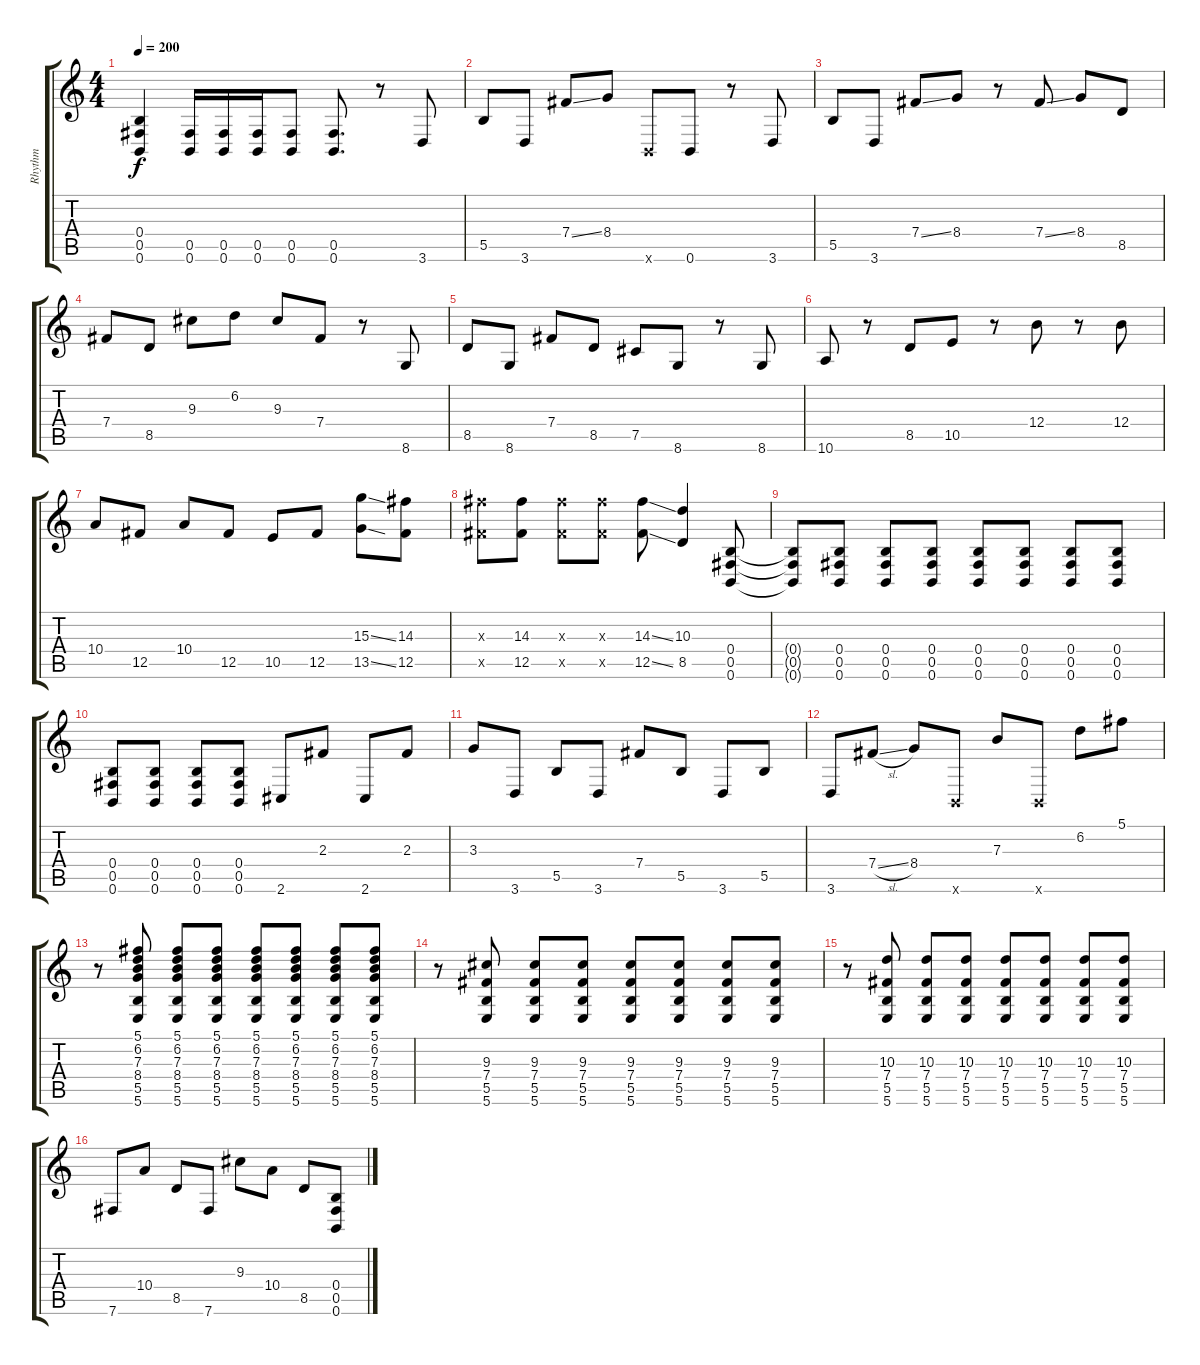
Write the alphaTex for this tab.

\track ("Rhythm" "Rhythm") {instrument distortionguitar}
\staff {score tabs}
\tuning (Db4 Ab3 E3 B2 Gb2 B1) {hide}
\ts (4 4)
\tempo 200
\clef g2
\ks c
(0.4{t} 0.5{t} 0.6{t}).4{dy f} (0.5 0.6).16 (0.5 0.6).16 (0.5 0.6).16 (0.5 0.6).8 (0.5 0.6).8{d} r.8 3.6.8 |
5.5.8 3.6.8 7.4{ss}.8 8.4.8 0.6{x}.8 0.6.8 r.8 3.6.8 |
5.5.8 3.6.8 7.4{ss}.8 8.4.8 r.8 7.4{ss}.8 8.4.8 8.5.8 |
7.4.8 8.5.8 9.3.8 6.2.8 9.3.8 7.4.8 r.8 8.6.8 |
8.5.8 8.6.8 7.4.8 8.5.8 7.5.8 8.6.8 r.8 8.6.8 |
10.6.8 r.8 8.5.8 10.5.8 r.8 12.4.8 r.8 12.4.8 |
10.4.8 12.5.8 10.4.8 12.5.8 10.5.8 12.5.8 (15.3{ss} 13.5{ss}).8 (14.3 12.5).8 |
(14.3{x} 12.5{x}).8 (14.3 12.5).8 (14.3{x} 12.5{x}).8 (14.3{x} 12.5{x}).8 (14.3{ss} 12.5{ss}).8 (10.3 8.5).4 (0.4 0.5 0.6).8 |
(0.4{t} 0.5{t} 0.6{t}).8 (0.4 0.5 0.6).8 (0.4 0.5 0.6).8 (0.4 0.5 0.6).8 (0.4 0.5 0.6).8 (0.4 0.5 0.6).8 (0.4 0.5 0.6).8 (0.4 0.5 0.6).8 |
(0.4 0.5 0.6).8 (0.4 0.5 0.6).8 (0.4 0.5 0.6).8 (0.4 0.5 0.6).8 2.6.8 2.3.8 2.6.8 2.3.8 |
3.3.8 3.6.8 5.5.8 3.6.8 7.4.8 5.5.8 3.6.8 5.5.8 |
3.6.8 7.4{sl}.8 8.4.8 0.6{x}.8 7.3.8 0.6{x}.8 6.2.8 5.1.8 |
r.8 (5.1 6.2 7.3 8.4 5.5 5.6).8 (5.1 6.2 7.3 8.4 5.5 5.6).8 (5.1 6.2 7.3 8.4 5.5 5.6).8 (5.1 6.2 7.3 8.4 5.5 5.6).8 (5.1 6.2 7.3 8.4 5.5 5.6).8 (5.1 6.2 7.3 8.4 5.5 5.6).8 (5.1 6.2 7.3 8.4 5.5 5.6).8 |
r.8 (9.3 7.4 5.5 5.6).8 (9.3 7.4 5.5 5.6).8 (9.3 7.4 5.5 5.6).8 (9.3 7.4 5.5 5.6).8 (9.3 7.4 5.5 5.6).8 (9.3 7.4 5.5 5.6).8 (9.3 7.4 5.5 5.6).8 |
r.8 (10.3 7.4 5.5 5.6).8 (10.3 7.4 5.5 5.6).8 (10.3 7.4 5.5 5.6).8 (10.3 7.4 5.5 5.6).8 (10.3 7.4 5.5 5.6).8 (10.3 7.4 5.5 5.6).8 (10.3 7.4 5.5 5.6).8 |
7.6.8 10.4.8 8.5.8 7.6.8 9.3.8 10.4.8 8.5.8 (0.4 0.5 0.6).8
